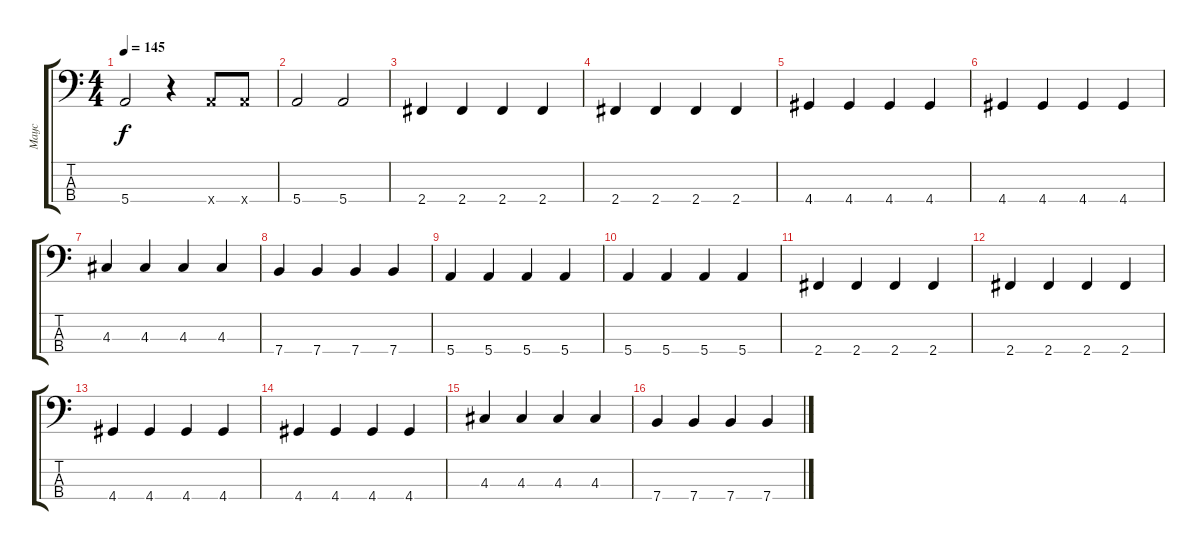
\track ("Маус" "Маус") {instrument electricbassfinger}
\staff {score tabs}
\tuning (G2 D2 A1 E1) {hide}
\ts (4 4)
\tempo 145
\clef f4
\ks c
5.4.2{dy f} r.4 5.4{x}.8 5.4{x}.8 |
5.4.2 5.4.2 |
2.4.4 2.4.4 2.4.4 2.4.4 |
2.4.4 2.4.4 2.4.4 2.4.4 |
4.4.4 4.4.4 4.4.4 4.4.4 |
4.4.4 4.4.4 4.4.4 4.4.4 |
4.3.4 4.3.4 4.3.4 4.3.4 |
7.4.4 7.4.4 7.4.4 7.4.4 |
5.4.4 5.4.4 5.4.4 5.4.4 |
5.4.4 5.4.4 5.4.4 5.4.4 |
2.4.4 2.4.4 2.4.4 2.4.4 |
2.4.4 2.4.4 2.4.4 2.4.4 |
4.4.4 4.4.4 4.4.4 4.4.4 |
4.4.4 4.4.4 4.4.4 4.4.4 |
4.3.4 4.3.4 4.3.4 4.3.4 |
7.4.4 7.4.4 7.4.4 7.4.4
